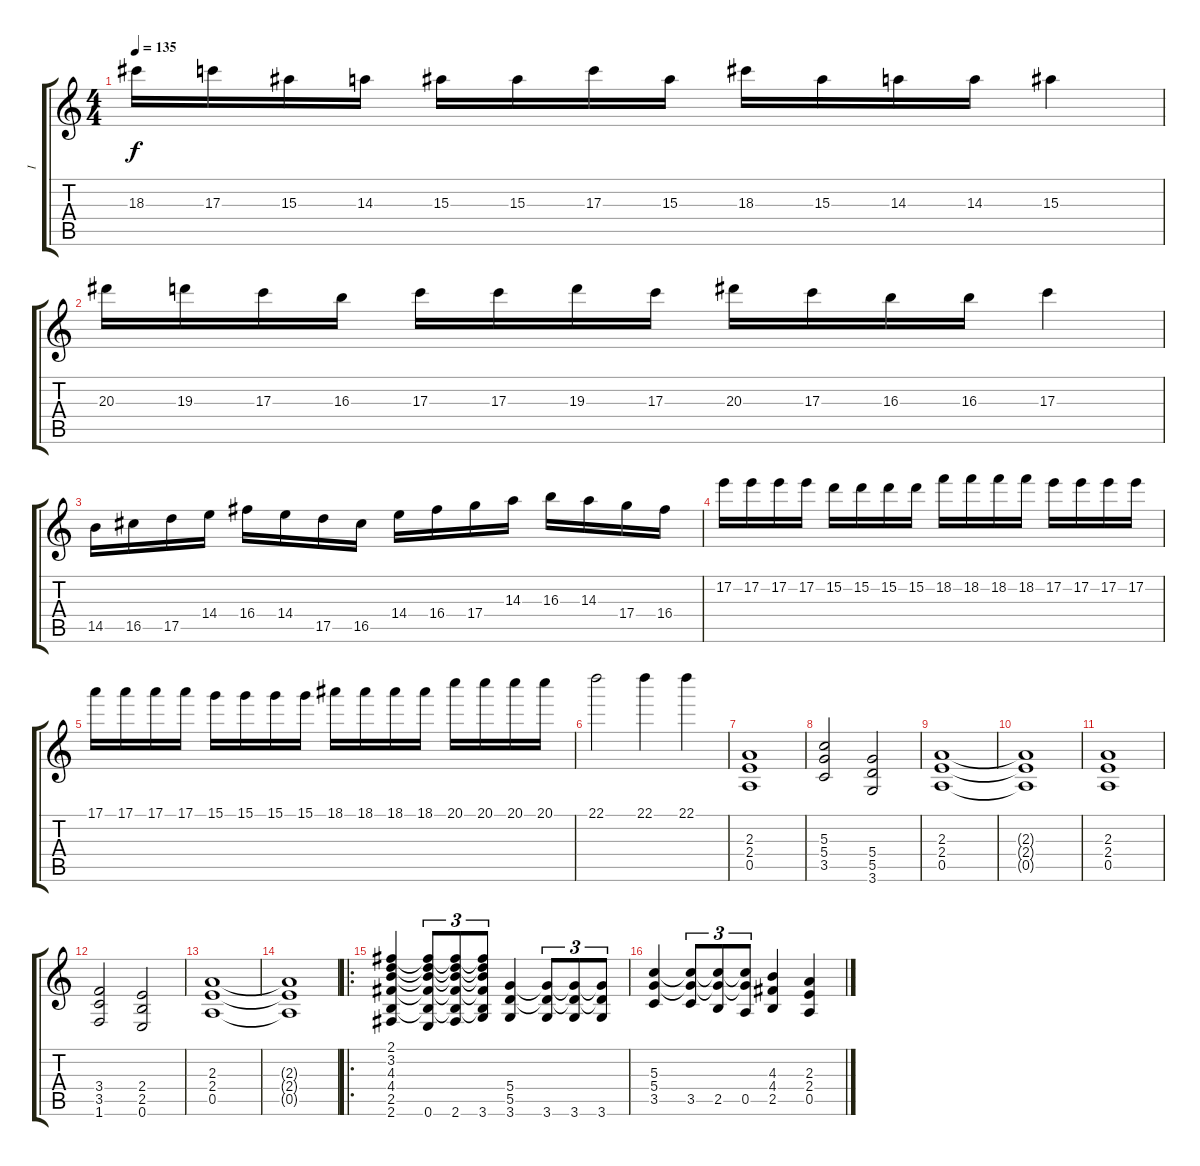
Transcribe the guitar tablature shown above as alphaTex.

\track ("I" "I") {instrument distortionguitar}
\staff {score tabs}
\tuning (E4 B3 G3 D3 A2 E2) {hide}
\ts (4 4)
\tempo 135
\clef g2
\ks c
18.3.16{dy f} 17.3.16 15.3.16 14.3.16 15.3.16 15.3.16 17.3.16 15.3.16 18.3.16 15.3.16 14.3.16 14.3.16 15.3.4 |
20.3.16 19.3.16 17.3.16 16.3.16 17.3.16 17.3.16 19.3.16 17.3.16 20.3.16 17.3.16 16.3.16 16.3.16 17.3.4 |
14.5.16 16.5.16 17.5.16 14.4.16 16.4.16 14.4.16 17.5.16 16.5.16 14.4.16 16.4.16 17.4.16 14.3.16 16.3.16 14.3.16 17.4.16 16.4.16 |
17.2.16 17.2.16 17.2.16 17.2.16 15.2.16 15.2.16 15.2.16 15.2.16 18.2.16 18.2.16 18.2.16 18.2.16 17.2.16 17.2.16 17.2.16 17.2.16 |
17.1.16 17.1.16 17.1.16 17.1.16 15.1.16 15.1.16 15.1.16 15.1.16 18.1.16 18.1.16 18.1.16 18.1.16 20.1.16 20.1.16 20.1.16 20.1.16 |
22.1.2 22.1.4 22.1.4 |
(2.3 2.4 0.5).1 |
(5.3 5.4 3.5).2 (5.4 5.5 3.6).2 |
(2.3 2.4 0.5).1 |
(2.3{t} 2.4{t} 0.5{t}).1 |
(2.3 2.4 0.5).1 |
(3.4 3.5 1.6).2 (2.4 2.5 0.6).2 |
(2.3 2.4 0.5).1 |
(2.3{t} 2.4{t} 0.5{t}).1 |
\ro
(2.1 3.2 4.3 4.4 2.5 2.6).4 (2.1{t} 3.2{t} 4.3{t} 4.4{t} 2.5{t} 0.6).8{tu (3 2)} (2.1{t} 3.2{t} 4.3{t} 4.4{t} 2.5{t} 2.6).8{tu (3 2)} (2.1{t} 3.2{t} 4.3{t} 4.4{t} 2.5{t} 3.6).8{tu (3 2)} (5.4 5.5 3.6).4 (5.4{t} 5.5{t} 3.6).8{tu (3 2)} (5.4{t} 5.5{t} 3.6).8{tu (3 2)} (5.4{t} 5.5{t} 3.6).8{tu (3 2)} |
(5.3 5.4 3.5).4 (5.3{t} 5.4{t} 3.5).8{tu (3 2)} (5.3{t} 5.4{t} 2.5).8{tu (3 2)} (5.3{t} 5.4{t} 0.5).8{tu (3 2)} (4.3 4.4 2.5).4 (2.3 2.4 0.5).4
